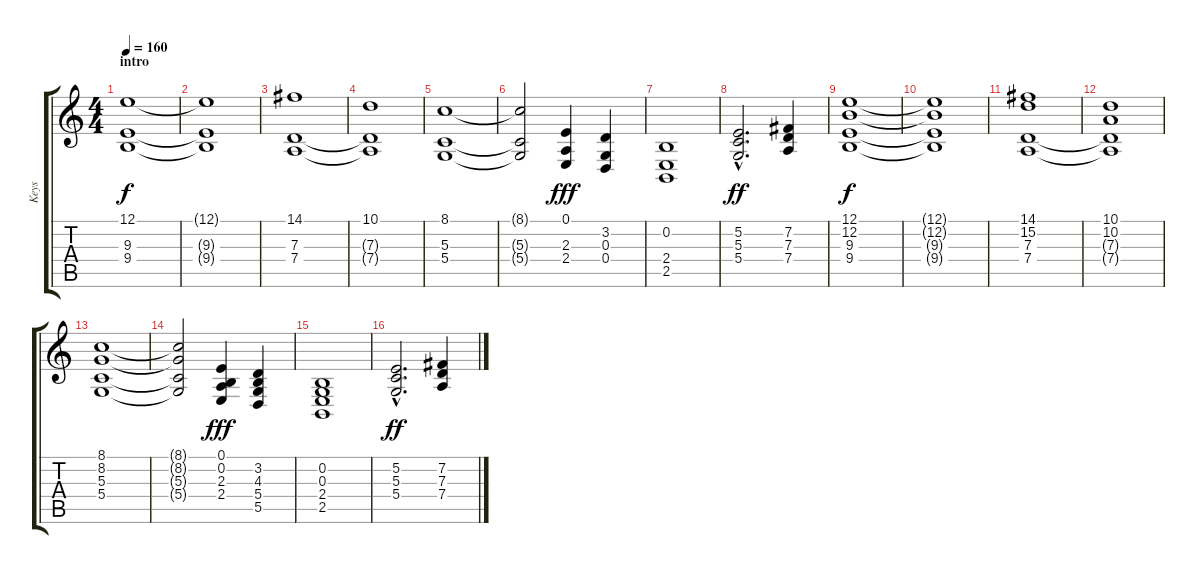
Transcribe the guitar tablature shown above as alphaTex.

\track ("Keys" "Keys") {instrument stringensemble1}
\staff {score tabs}
\tuning (E4 B3 G3 D3 A2 E2) {hide}
\ts (4 4)
\section ("" "intro")
\tempo 160
\clef g2
\ks c
(12.1 9.3 9.4).1{dy f instrument stringensemble1} |
(12.1{t} 9.3{t} 9.4{t}).1 |
(14.1 7.3 7.4).1 |
(10.1 7.3{t} 7.4{t}).1 |
(8.1 5.3 5.4).1 |
(8.1{t} 5.3{t} 5.4{t}).2 (0.1 2.3 2.4).4{dy fff} (3.2 0.3 0.4).4 |
(0.2 2.4 2.5).1 |
(5.2{hac} 5.3{hac} 5.4{hac}).2{d dy ff} (7.2 7.3 7.4).4 |
(12.1 12.2 9.3 9.4).1{dy f} |
(12.1{t} 12.2{t} 9.3{t} 9.4{t}).1 |
(14.1 15.2 7.3 7.4).1 |
(10.1 10.2 7.3{t} 7.4{t}).1 |
(8.1 8.2 5.3 5.4).1 |
(8.1{t} 8.2{t} 5.3{t} 5.4{t}).2 (0.1 0.2 2.3 2.4).4{dy fff} (3.2 4.3 5.4 5.5).4 |
(0.2 0.3 2.4 2.5).1 |
(5.2{hac} 5.3{hac} 5.4{hac}).2{d dy ff} (7.2 7.3 7.4).4
